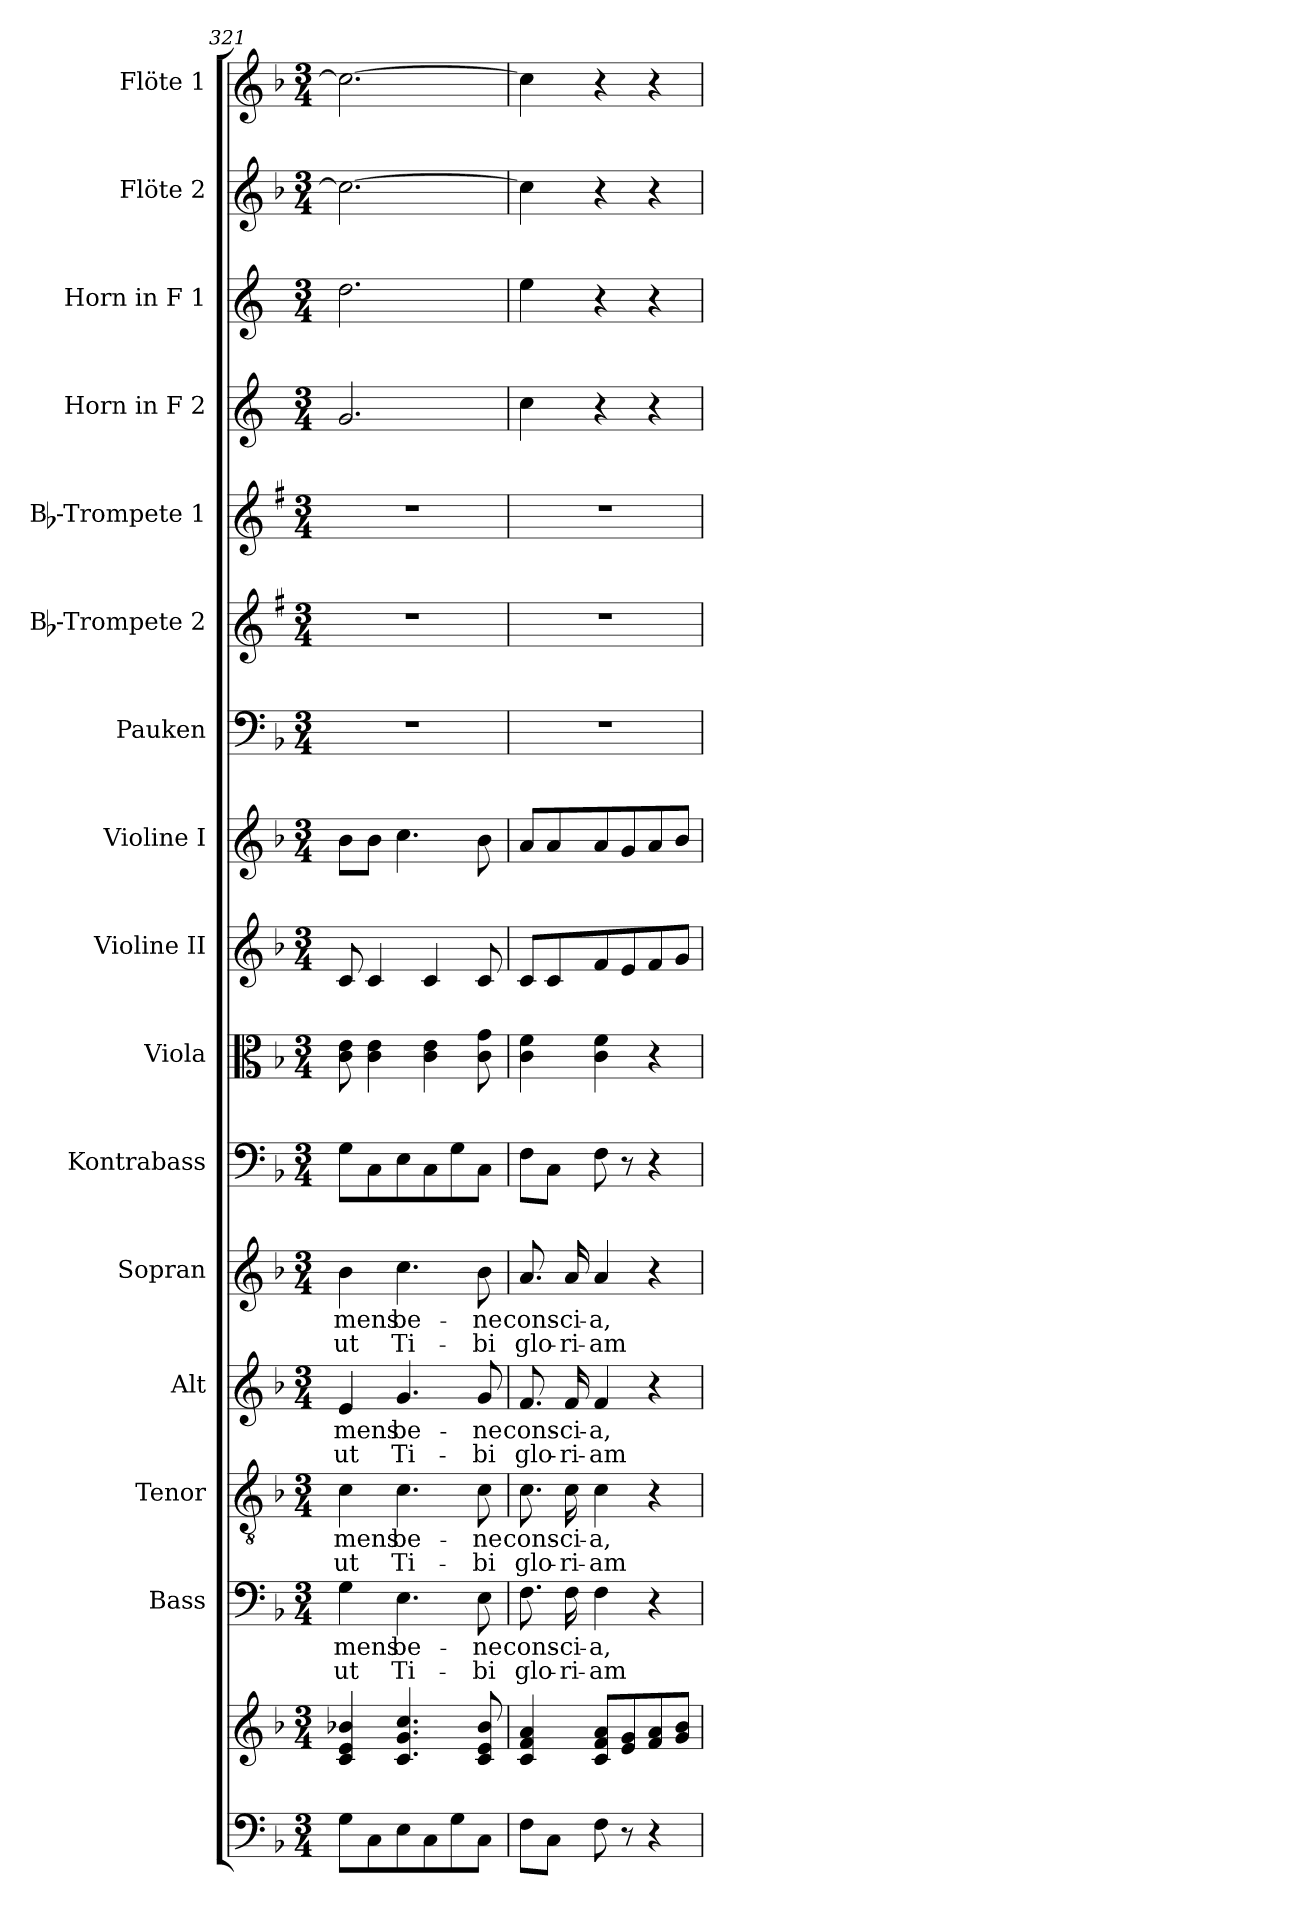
**kern	**kern	**kern	**text	**text	**kern	**text	**text	**kern	**text	**text	**kern	**text	**text	**kern	**kern	**kern	**kern	**kern	**kern	**kern	**kern	**kern	**kern	**kern
*part16	*part16	*part15	*part15	*part15	*part14	*part14	*part14	*part13	*part13	*part13	*part12	*part12	*part12	*part11	*part10	*part9	*part8	*part7	*part6	*part5	*part4	*part3	*part2	*part1
*staff17	*staff16	*staff15	*staff15	*staff15	*staff14	*staff14	*staff14	*staff13	*staff13	*staff13	*staff12	*staff12	*staff12	*staff11	*staff10	*staff9	*staff8	*staff7	*staff6	*staff5	*staff4	*staff3	*staff2	*staff1
*	*	*I"Bass	*	*	*I"Tenor	*	*	*I"Alt	*	*	*I"Sopran	*	*	*I"Kontrabass	*I"Viola	*I"Violine II	*I"Violine I	*I"Pauken	*I"Bb-Trompete 2	*I"Bb-Trompete 1	*I"Horn in F 2	*I"Horn in F 1	*I"Flöte 2	*I"Flöte 1
*	*	*I'B.	*	*	*I'T.	*	*	*I'A.	*	*	*I'S.	*	*	*I'Kb.	*I'Vla.	*I'Vl. II	*I'Vl. I	*I'Pk.	*I'Bb Trp. 2	*I'Bb Trp. 1	*	*	*I'Fl. 2	*I'Fl. 1
*clefF4	*clefG2	*clefF4	*	*	*clefGv2	*	*	*clefG2	*	*	*clefG2	*	*	*clefF4	*clefC3	*clefG2	*clefG2	*clefF4	*clefG2	*clefG2	*clefG2	*clefG2	*clefG2	*clefG2
*	*	*	*	*	*	*	*	*	*	*	*	*	*	*ITrd7c12	*	*	*	*	*ITrd1c2	*ITrd1c2	*ITrd4c7	*ITrd4c7	*	*
*k[b-]	*k[b-]	*k[b-]	*	*	*k[b-]	*	*	*k[b-]	*	*	*k[b-]	*	*	*k[b-]	*k[b-]	*k[b-]	*k[b-]	*k[b-]	*k[b-]	*k[b-]	*k[b-]	*k[b-]	*k[b-]	*k[b-]
*F:	*F:	*F:	*	*	*F:	*	*	*F:	*	*	*F:	*	*	*F:	*F:	*F:	*F:	*F:	*F:	*F:	*F:	*F:	*F:	*F:
*M3/4	*M3/4	*M3/4	*	*	*M3/4	*	*	*M3/4	*	*	*M3/4	*	*	*M3/4	*M3/4	*M3/4	*M3/4	*M3/4	*M3/4	*M3/4	*M3/4	*M3/4	*M3/4	*M3/4
=321	=321	=321	=321	=321	=321	=321	=321	=321	=321	=321	=321	=321	=321	=321	=321	=321	=321	=321	=321	=321	=321	=321	=321	=321
!	!	!	!LO:LY:b	!LO:LY:b	!	!LO:LY:b	!LO:LY:b	!	!LO:LY:b	!LO:LY:b	!	!LO:LY:b	!LO:LY:b	!	!	!	!	!	!	!	!	!	!	!
8G\L	4c/ 4e/ 4b-X/	4G\	mens	ut	4c\	mens	ut	4e/	mens	ut	4b-\	mens	ut	8GG\L	8c\ 8e\	8c/	8b-\L	2.r	2.r	2.r	2.c/	2.g\	2.cc\_	2.cc\_
8C\	.	.	.	.	.	.	.	.	.	.	.	.	.	8CC\	4c\ 4e\	4c/	8b-\J	.	.	.	.	.	.	.
!	!	!	!LO:LY:b	!LO:LY:b	!	!LO:LY:b	!LO:LY:b	!	!LO:LY:b	!LO:LY:b	!	!LO:LY:b	!LO:LY:b	!	!	!	!	!	!	!	!	!	!	!
8E\	4.c/ 4.g/ 4.cc/	4.E\	be-	Ti-	4.c\	be-	Ti-	4.g/	be-	Ti-	4.cc\	be-	Ti-	8EE\	.	.	4.cc\	.	.	.	.	.	.	.
8C\	.	.	.	.	.	.	.	.	.	.	.	.	.	8CC\	4c\ 4e\	4c/	.	.	.	.	.	.	.	.
8G\	.	.	.	.	.	.	.	.	.	.	.	.	.	8GG\	.	.	.	.	.	.	.	.	.	.
!	!	!	!LO:LY:b	!LO:LY:b	!	!LO:LY:b	!LO:LY:b	!	!LO:LY:b	!LO:LY:b	!	!LO:LY:b	!LO:LY:b	!	!	!	!	!	!	!	!	!	!	!
8C\J	8c/ 8e/ 8b-/	8E\	-ne	-bi	8c\	-ne	-bi	8g/	-ne	-bi	8b-\	-ne	-bi	8CC\J	8c\ 8g\	8c/	8b-\	.	.	.	.	.	.	.
=322	=322	=322	=322	=322	=322	=322	=322	=322	=322	=322	=322	=322	=322	=322	=322	=322	=322	=322	=322	=322	=322	=322	=322	=322
!	!	!	!LO:LY:b	!LO:LY:b	!	!LO:LY:b	!LO:LY:b	!	!LO:LY:b	!LO:LY:b	!	!LO:LY:b	!LO:LY:b	!	!	!	!	!	!	!	!	!	!	!
8F\L	4c/ 4f/ 4a/	8.F\	cons-	glo-	8.c\	cons-	glo-	8.f/	cons-	glo-	8.a/	cons-	glo-	8FF\L	4c\ 4f\	8c/L	8a/L	2.r	2.r	2.r	4f\	4a\	4cc\]	4cc\]
8C\J	.	.	.	.	.	.	.	.	.	.	.	.	.	8CC\J	.	8c/	8a/	.	.	.	.	.	.	.
!	!	!	!LO:LY:b	!LO:LY:b	!	!LO:LY:b	!LO:LY:b	!	!LO:LY:b	!LO:LY:b	!	!LO:LY:b	!LO:LY:b	!	!	!	!	!	!	!	!	!	!	!
.	.	16F\	-ci-	-ri-	16c\	-ci-	-ri-	16f/	-ci-	-ri-	16a/	-ci-	-ri-	.	.	.	.	.	.	.	.	.	.	.
!	!	!	!LO:LY:b	!LO:LY:b	!	!LO:LY:b	!LO:LY:b	!	!LO:LY:b	!LO:LY:b	!	!LO:LY:b	!LO:LY:b	!	!	!	!	!	!	!	!	!	!	!
8F\	8c/ 8f/ 8a/L	4F\	-a,	-am	4c\	-a,	-am	4f/	-a,	-am	4a/	-a,	-am	8FF\	4c\ 4f\	8f/	8a/	.	.	.	4r	4r	4r	4r
8r	8e/ 8g/	.	.	.	.	.	.	.	.	.	.	.	.	8r	.	8e/	8g/	.	.	.	.	.	.	.
4r	8f/ 8a/	4r	.	.	4r	.	.	4r	.	.	4r	.	.	4r	4r	8f/	8a/	.	.	.	4r	4r	4r	4r
.	8g/ 8b-/J	.	.	.	.	.	.	.	.	.	.	.	.	.	.	8g/J	8b-/J	.	.	.	.	.	.	.
=	=	=	=	=	=	=	=	=	=	=	=	=	=	=	=	=	=	=	=	=	=	=	=	=
*-	*-	*-	*-	*-	*-	*-	*-	*-	*-	*-	*-	*-	*-	*-	*-	*-	*-	*-	*-	*-	*-	*-	*-	*-
